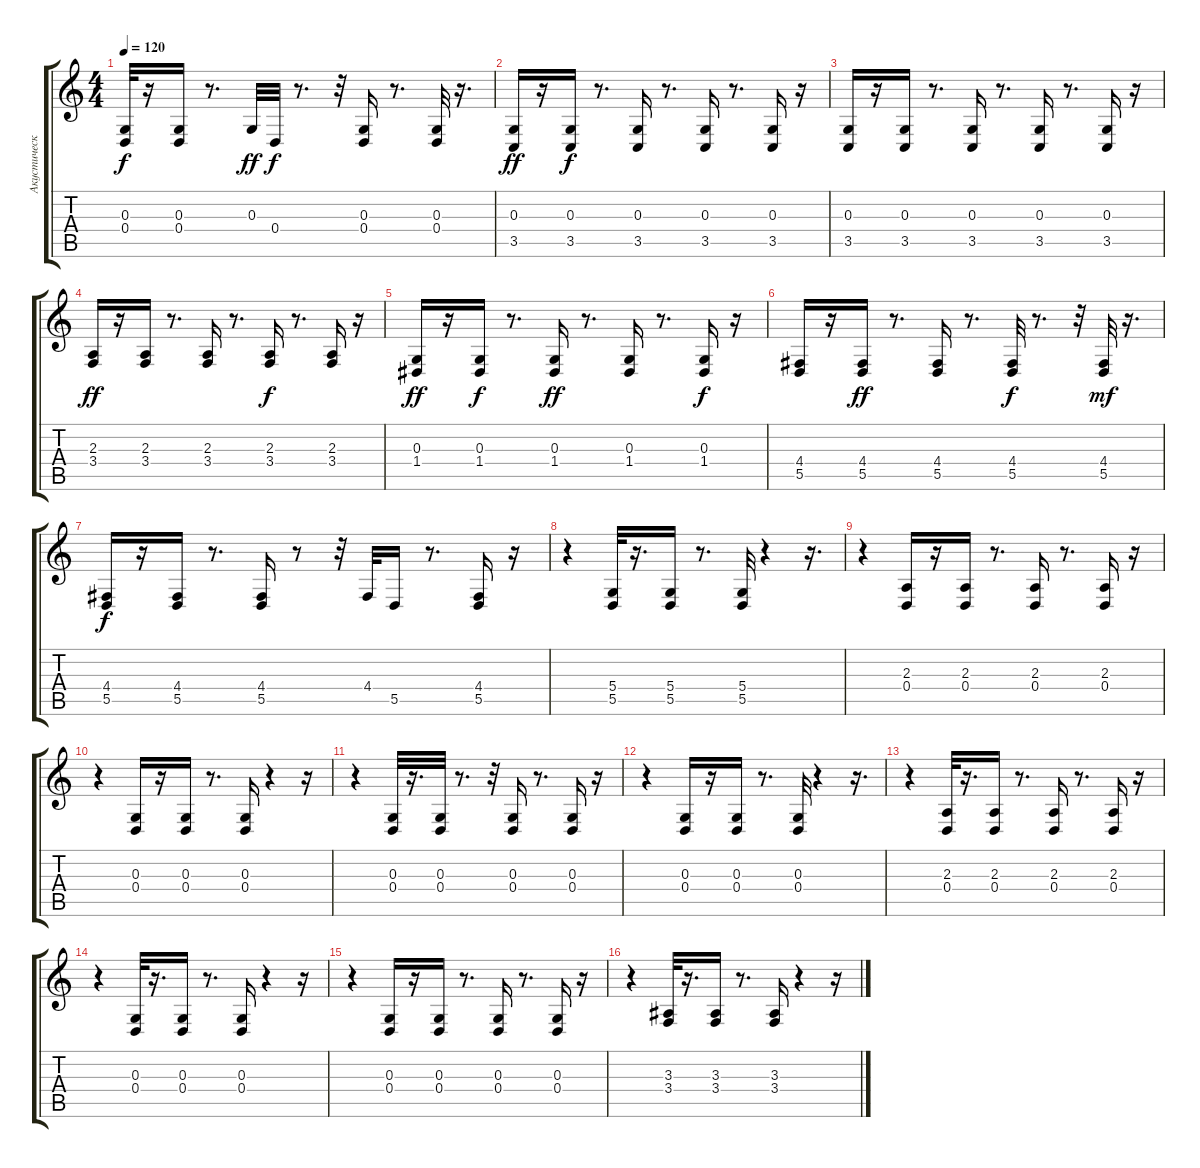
\track ("Акустический Гранд Роял" "Акустическ") {instrument acousticgrandpiano}
\staff {score tabs}
\tuning (E4 B3 G3 D3 A2 E2) {hide}
\ts (4 4)
\tempo 120
\clef g2
\ks c
(0.3 0.4).32{dy f} r.16 (0.3 0.4).16 r.8{d} 0.3.32{dy ff} 0.4.32{dy f} r.8{d} r.32 (0.3 0.4).16 r.8{d} (0.3 0.4).32 r.16{d} |
(0.3 3.5).16{dy ff} r.16 (0.3 3.5).16{dy f} r.8{d} (0.3 3.5).16 r.8{d} (0.3 3.5).16 r.8{d} (0.3 3.5).16 r.16 |
(0.3 3.5).16 r.16 (0.3 3.5).16 r.8{d} (0.3 3.5).16 r.8{d} (0.3 3.5).16 r.8{d} (0.3 3.5).16 r.16 |
(2.3 3.4).16{dy ff} r.16 (2.3 3.4).16 r.8{d} (2.3 3.4).16 r.8{d} (2.3 3.4).16{dy f} r.8{d} (2.3 3.4).16 r.16 |
(0.3 1.4).16{dy ff} r.16 (0.3 1.4).16{dy f} r.8{d} (0.3 1.4).16{dy ff} r.8{d} (0.3 1.4).16 r.8{d} (0.3 1.4).16{dy f} r.16 |
(4.4 5.5).16 r.16 (4.4 5.5).16{dy ff} r.8{d} (4.4 5.5).16 r.8{d} (4.4 5.5).32{dy f} r.8{d} r.32 (4.4 5.5).32{dy mf} r.16{d} |
(4.4 5.5).16{dy f} r.16 (4.4 5.5).16 r.8{d} (4.4 5.5).16 r.8 r.32 4.4.32 5.5.16 r.8{d} (4.4 5.5).16 r.16 |
r.4 (5.4 5.5).32 r.16{d} (5.4 5.5).16 r.8{d} (5.4 5.5).32 r.4 r.16{d} |
r.4 (2.3 0.4).16 r.16 (2.3 0.4).16 r.8{d} (2.3 0.4).16 r.8{d} (2.3 0.4).16 r.16 |
r.4 (0.3 0.4).16 r.16 (0.3 0.4).16 r.8{d} (0.3 0.4).16 r.4 r.16 |
r.4 (0.3 0.4).32 r.16{d} (0.3 0.4).32 r.8{d} r.32 (0.3 0.4).16 r.8{d} (0.3 0.4).16 r.16 |
r.4 (0.3 0.4).16 r.16 (0.3 0.4).16 r.8{d} (0.3 0.4).32 r.4 r.16{d} |
r.4 (2.3 0.4).32 r.16{d} (2.3 0.4).16 r.8{d} (2.3 0.4).16 r.8{d} (2.3 0.4).16 r.16 |
r.4 (0.3 0.4).32 r.16{d} (0.3 0.4).16 r.8{d} (0.3 0.4).16 r.4 r.16 |
r.4 (0.3 0.4).16 r.16 (0.3 0.4).16 r.8{d} (0.3 0.4).16 r.8{d} (0.3 0.4).16 r.16 |
r.4 (3.3 3.4).32 r.16{d} (3.3 3.4).16 r.8{d} (3.3 3.4).16 r.4 r.16
